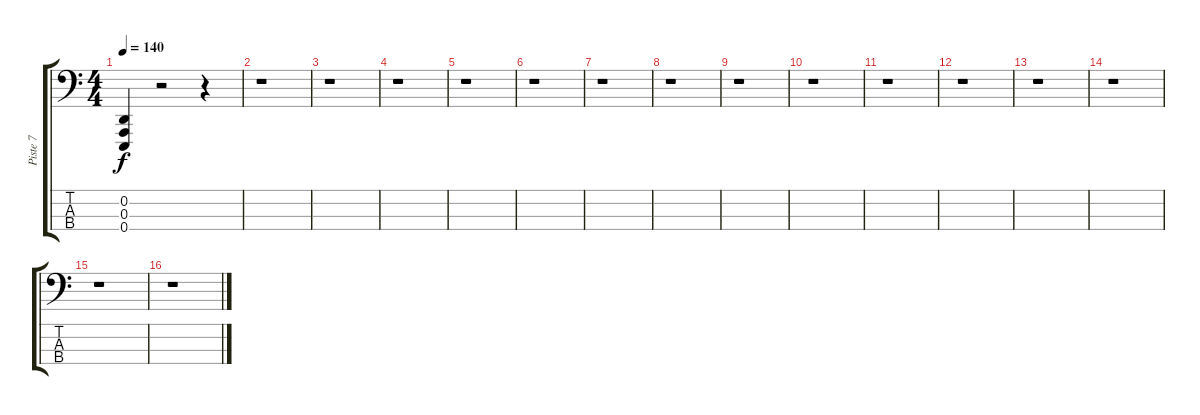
\track ("Piste 7" "Piste 7") {instrument timpani}
\staff {score tabs}
\tuning (G2 D2 A1 E1) {hide}
\ts (4 4)
\tempo 140
\clef f4
\ks c
(0.2 0.3 0.4).4{dy f} r.2 r.4 |
r.1 |
r.1 |
r.1 |
r.1 |
r.1 |
r.1 |
r.1 |
r.1 |
r.1 |
r.1 |
r.1 |
r.1 |
r.1 |
r.1 |
r.1
